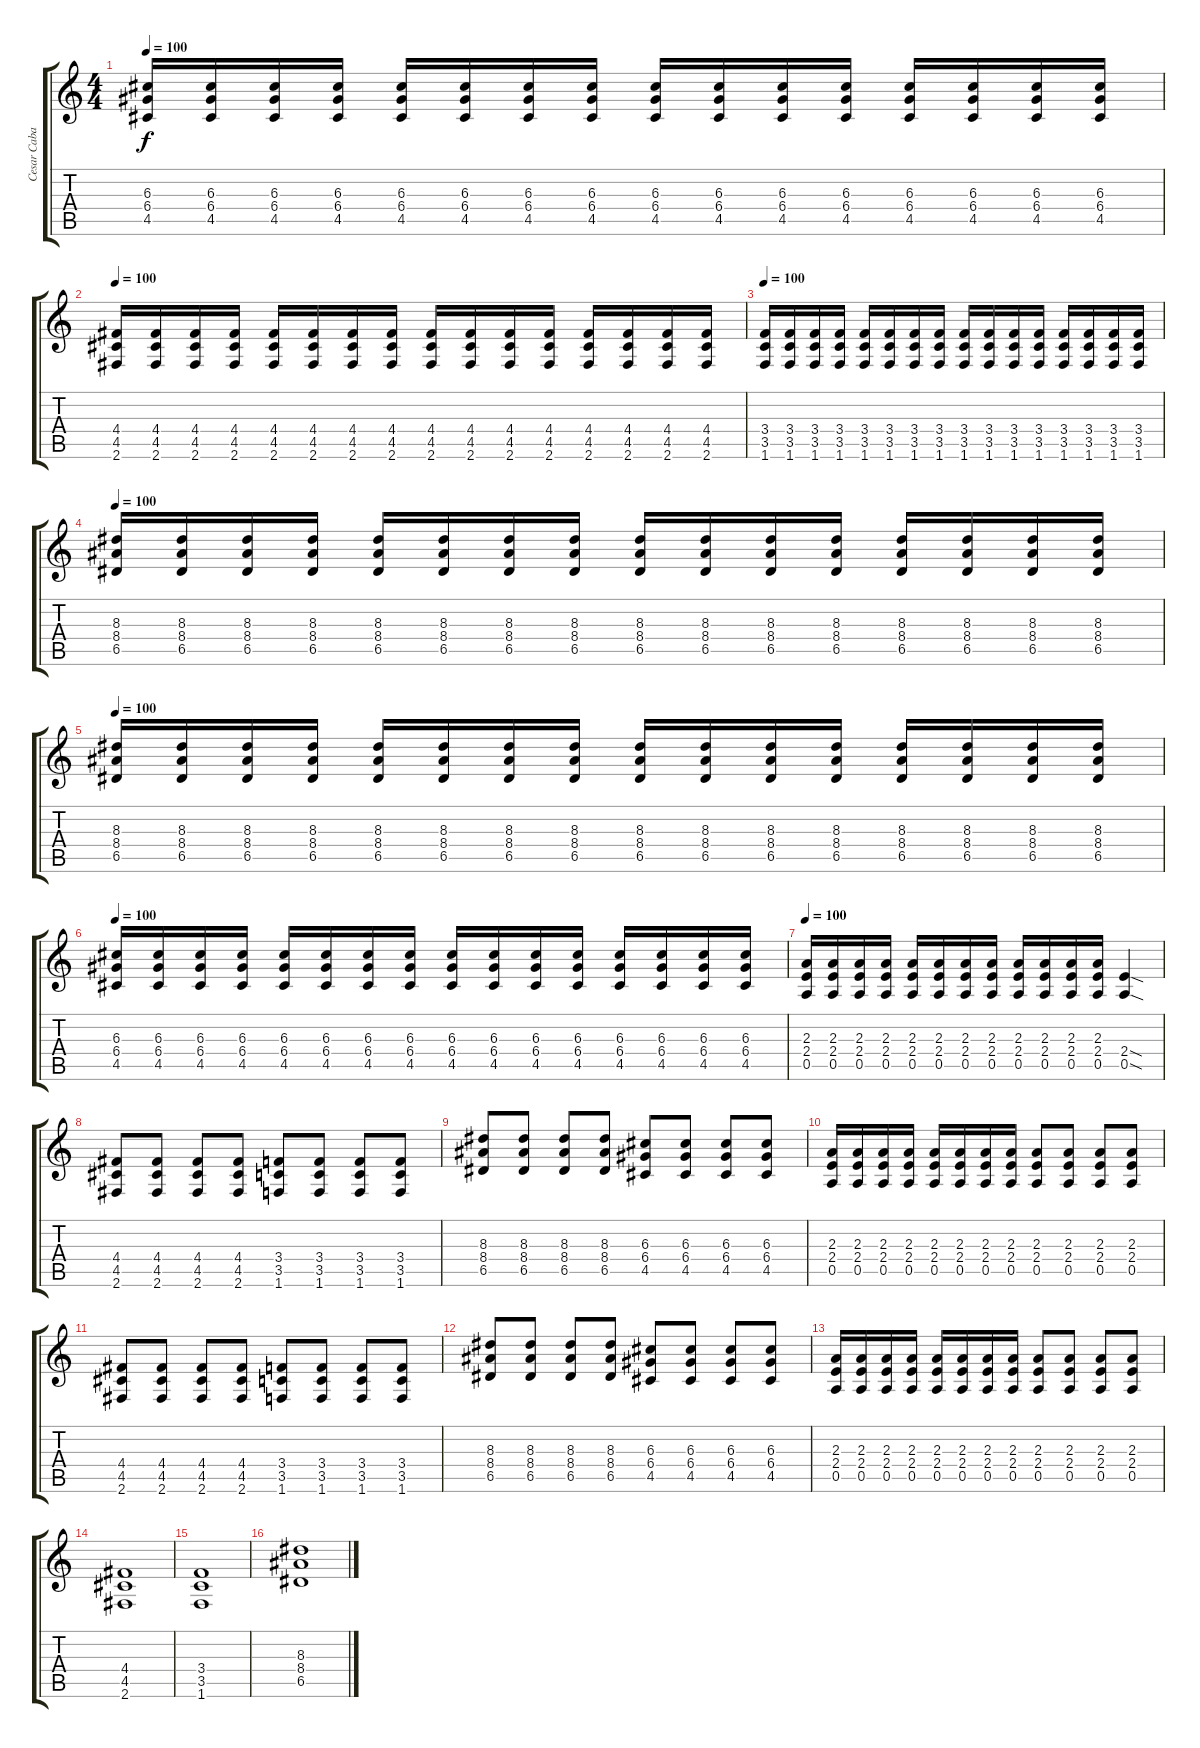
\track ("Cesar Cabal" "Cesar Caba") {instrument distortionguitar}
\staff {score tabs}
\tuning (E4 B3 G3 D3 A2 E2) {hide}
\ts (4 4)
\tempo 100
\clef g2
\ks c
(6.3 6.4 4.5).16{dy f} (6.3 6.4 4.5).16 (6.3 6.4 4.5).16 (6.3 6.4 4.5).16 (6.3 6.4 4.5).16 (6.3 6.4 4.5).16 (6.3 6.4 4.5).16 (6.3 6.4 4.5).16 (6.3 6.4 4.5).16 (6.3 6.4 4.5).16 (6.3 6.4 4.5).16 (6.3 6.4 4.5).16 (6.3 6.4 4.5).16 (6.3 6.4 4.5).16 (6.3 6.4 4.5).16 (6.3 6.4 4.5).16 |
\tempo 100
(4.4 4.5 2.6).16 (4.4 4.5 2.6).16 (4.4 4.5 2.6).16 (4.4 4.5 2.6).16 (4.4 4.5 2.6).16 (4.4 4.5 2.6).16 (4.4 4.5 2.6).16 (4.4 4.5 2.6).16 (4.4 4.5 2.6).16 (4.4 4.5 2.6).16 (4.4 4.5 2.6).16 (4.4 4.5 2.6).16 (4.4 4.5 2.6).16 (4.4 4.5 2.6).16 (4.4 4.5 2.6).16 (4.4 4.5 2.6).16 |
\tempo 100
(3.4 3.5 1.6).16 (3.4 3.5 1.6).16 (3.4 3.5 1.6).16 (3.4 3.5 1.6).16 (3.4 3.5 1.6).16 (3.4 3.5 1.6).16 (3.4 3.5 1.6).16 (3.4 3.5 1.6).16 (3.4 3.5 1.6).16 (3.4 3.5 1.6).16 (3.4 3.5 1.6).16 (3.4 3.5 1.6).16 (3.4 3.5 1.6).16 (3.4 3.5 1.6).16 (3.4 3.5 1.6).16 (3.4 3.5 1.6).16 |
\tempo 100
(8.3 8.4 6.5).16 (8.3 8.4 6.5).16 (8.3 8.4 6.5).16 (8.3 8.4 6.5).16 (8.3 8.4 6.5).16 (8.3 8.4 6.5).16 (8.3 8.4 6.5).16 (8.3 8.4 6.5).16 (8.3 8.4 6.5).16 (8.3 8.4 6.5).16 (8.3 8.4 6.5).16 (8.3 8.4 6.5).16 (8.3 8.4 6.5).16 (8.3 8.4 6.5).16 (8.3 8.4 6.5).16 (8.3 8.4 6.5).16 |
\tempo 100
(8.3 8.4 6.5).16 (8.3 8.4 6.5).16 (8.3 8.4 6.5).16 (8.3 8.4 6.5).16 (8.3 8.4 6.5).16 (8.3 8.4 6.5).16 (8.3 8.4 6.5).16 (8.3 8.4 6.5).16 (8.3 8.4 6.5).16 (8.3 8.4 6.5).16 (8.3 8.4 6.5).16 (8.3 8.4 6.5).16 (8.3 8.4 6.5).16 (8.3 8.4 6.5).16 (8.3 8.4 6.5).16 (8.3 8.4 6.5).16 |
\tempo 100
(6.3 6.4 4.5).16 (6.3 6.4 4.5).16 (6.3 6.4 4.5).16 (6.3 6.4 4.5).16 (6.3 6.4 4.5).16 (6.3 6.4 4.5).16 (6.3 6.4 4.5).16 (6.3 6.4 4.5).16 (6.3 6.4 4.5).16 (6.3 6.4 4.5).16 (6.3 6.4 4.5).16 (6.3 6.4 4.5).16 (6.3 6.4 4.5).16 (6.3 6.4 4.5).16 (6.3 6.4 4.5).16 (6.3 6.4 4.5).16 |
\tempo 100
(2.3 2.4 0.5).16 (2.3 2.4 0.5).16 (2.3 2.4 0.5).16 (2.3 2.4 0.5).16 (2.3 2.4 0.5).16 (2.3 2.4 0.5).16 (2.3 2.4 0.5).16 (2.3 2.4 0.5).16 (2.3 2.4 0.5).16 (2.3 2.4 0.5).16 (2.3 2.4 0.5).16 (2.3 2.4 0.5).16 (2.4{sod} 0.5{sod}).4 |
(4.4 4.5 2.6).8 (4.4 4.5 2.6).8 (4.4 4.5 2.6).8 (4.4 4.5 2.6).8 (3.4 3.5 1.6).8 (3.4 3.5 1.6).8 (3.4 3.5 1.6).8 (3.4 3.5 1.6).8 |
(8.3 8.4 6.5).8 (8.3 8.4 6.5).8 (8.3 8.4 6.5).8 (8.3 8.4 6.5).8 (6.3 6.4 4.5).8 (6.3 6.4 4.5).8 (6.3 6.4 4.5).8 (6.3 6.4 4.5).8 |
(2.3 2.4 0.5).16 (2.3 2.4 0.5).16 (2.3 2.4 0.5).16 (2.3 2.4 0.5).16 (2.3 2.4 0.5).16 (2.3 2.4 0.5).16 (2.3 2.4 0.5).16 (2.3 2.4 0.5).16 (2.3 2.4 0.5).8 (2.3 2.4 0.5).8 (2.3 2.4 0.5).8 (2.3 2.4 0.5).8 |
(4.4 4.5 2.6).8 (4.4 4.5 2.6).8 (4.4 4.5 2.6).8 (4.4 4.5 2.6).8 (3.4 3.5 1.6).8 (3.4 3.5 1.6).8 (3.4 3.5 1.6).8 (3.4 3.5 1.6).8 |
(8.3 8.4 6.5).8 (8.3 8.4 6.5).8 (8.3 8.4 6.5).8 (8.3 8.4 6.5).8 (6.3 6.4 4.5).8 (6.3 6.4 4.5).8 (6.3 6.4 4.5).8 (6.3 6.4 4.5).8 |
(2.3 2.4 0.5).16 (2.3 2.4 0.5).16 (2.3 2.4 0.5).16 (2.3 2.4 0.5).16 (2.3 2.4 0.5).16 (2.3 2.4 0.5).16 (2.3 2.4 0.5).16 (2.3 2.4 0.5).16 (2.3 2.4 0.5).8 (2.3 2.4 0.5).8 (2.3 2.4 0.5).8 (2.3 2.4 0.5).8 |
(4.4 4.5 2.6).1 |
(3.4 3.5 1.6).1 |
(8.3 8.4 6.5).1
